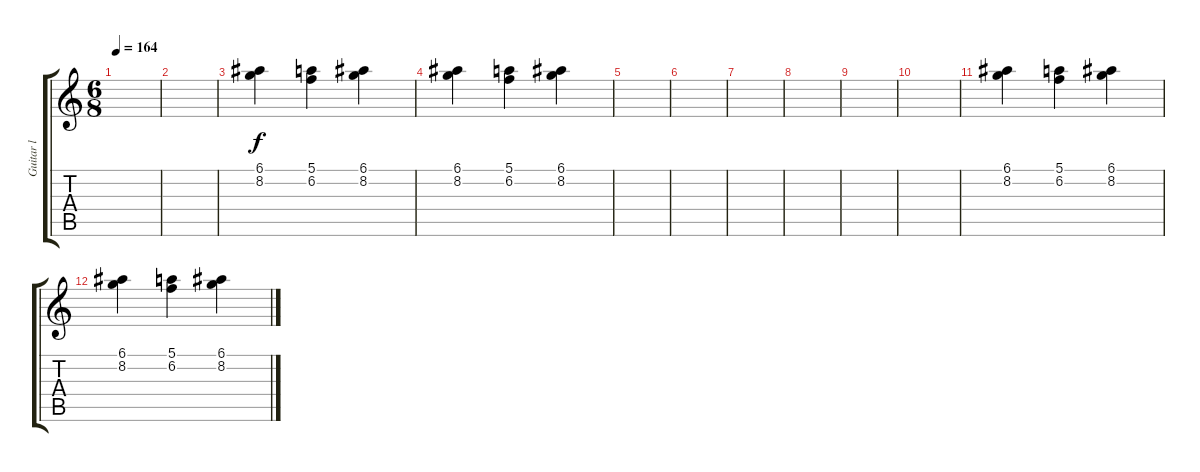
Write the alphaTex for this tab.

\track ("Guitar l" "Guitar l") {instrument distortionguitar}
\staff {score tabs}
\tuning (E4 B3 G3 D3 A2 D2) {hide}
\ts (6 8)
\tempo 164
\clef g2
\ks c
|
|
(6.1 8.2).4{instrument distortionguitar} (5.1 6.2).4 (6.1 8.2).4 |
(6.1 8.2).4 (5.1 6.2).4 (6.1 8.2).4 |
|
|
|
|
|
|
(6.1 8.2).4 (5.1 6.2).4 (6.1 8.2).4 |
(6.1 8.2).4 (5.1 6.2).4 (6.1 8.2).4
